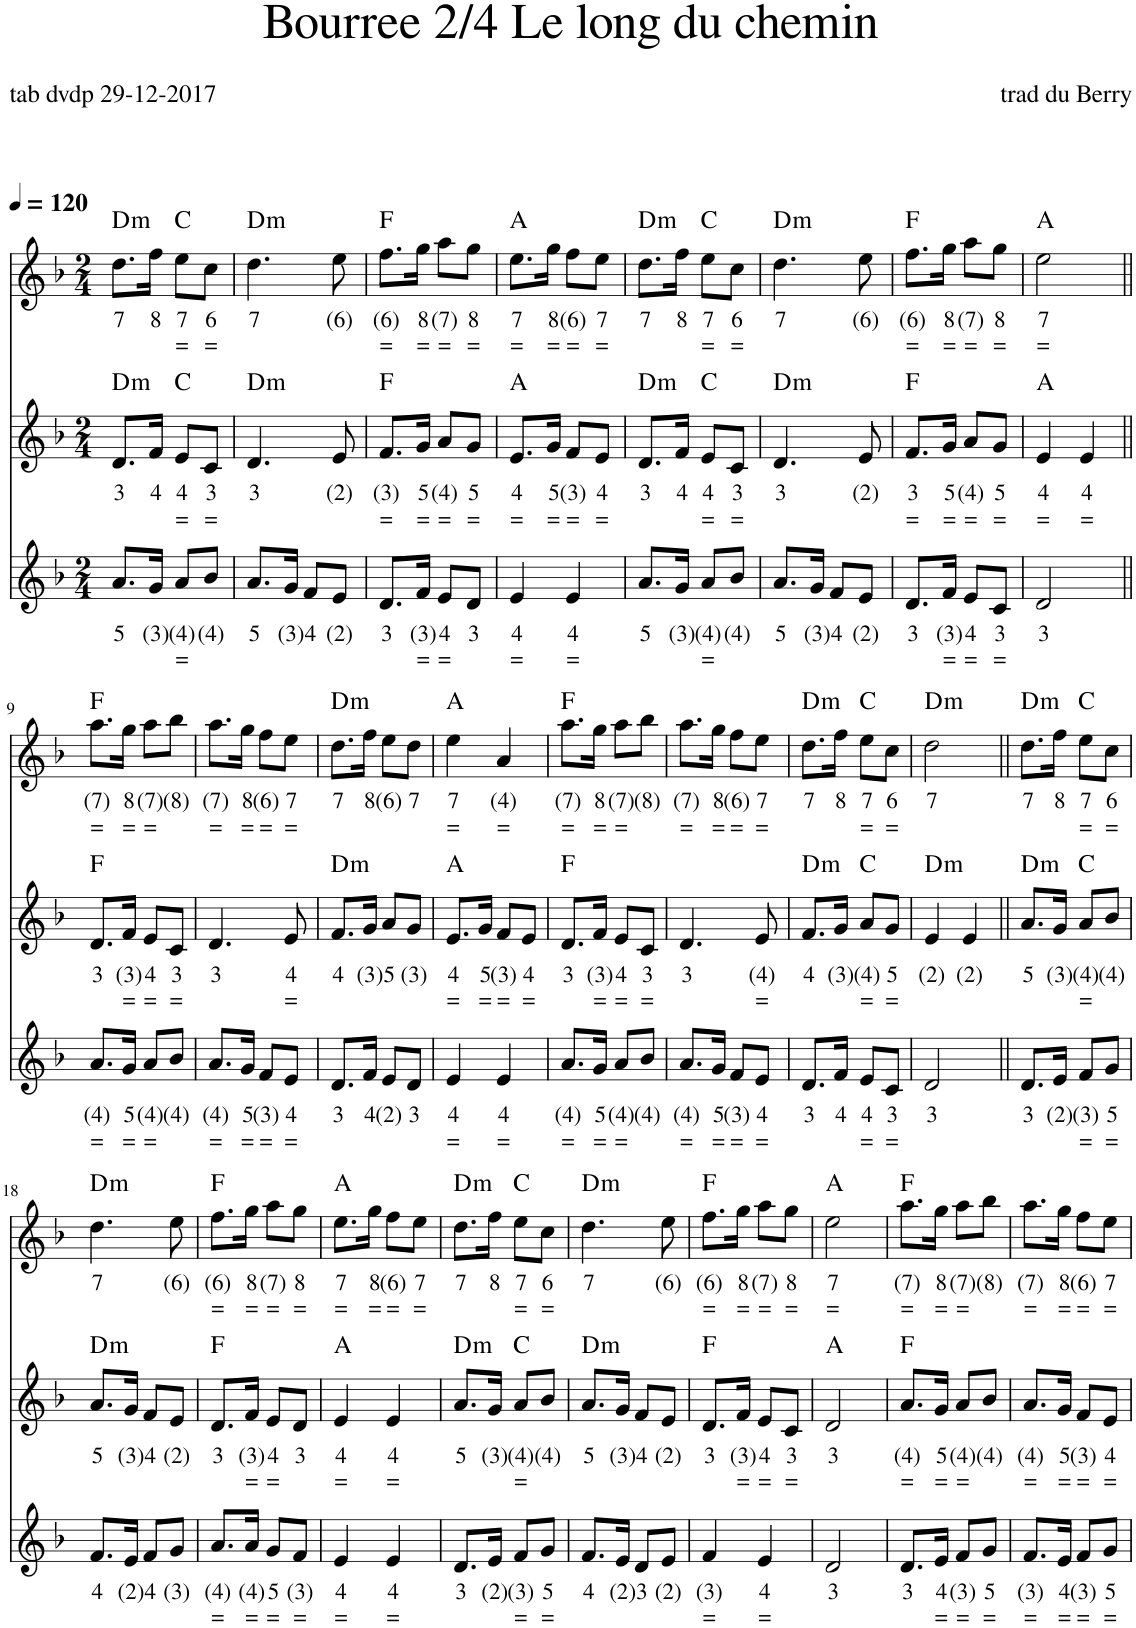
**kern	**text	**text	**kern	**text	**text	**kern	**text	**text	**harte
*part3	*part3	*part3	*part2	*part2	*part2	*part1	*part1	*part1	*part1
*staff3	*staff3	*staff3	*staff2	*staff2	*staff2	*staff1	*staff1	*staff1	*
*I"Stem	*	*	*I"Stem	*	*	*I"Stem	*	*	*
*clefG2	*	*	*clefG2	*	*	*clefG2	*	*	*
*k[b-]	*	*	*k[b-]	*	*	*k[b-]	*	*	*
*M2/4	*	*	*M2/4	*	*	*M2/4	*	*	*
*MM120	*	*	*MM120	*	*	*MM120	*	*	*
=1	=1	=1	=1	=1	=1	=1	=1	=1	=1
!	!LO:LY:b	!	!	!LO:LY:b	!	!	!LO:LY:b	!	!LO:H:kt=m
8.a/L	5	.	8.d/L	3	.	8.dd\L	7	.	D:min
!	!LO:LY:b	!	!	!LO:LY:b	!	!	!LO:LY:b	!	!
16g/Jk	(3)	.	16f/Jk	4	.	16ff\Jk	8	.	.
!	!LO:LY:b	!LO:LY:b	!	!LO:LY:b	!LO:LY:b	!	!LO:LY:b	!LO:LY:b	!
8a/L	(4)	=	8e/L	4	=	8ee\L	7	=	C:maj
!	!LO:LY:b	!	!	!LO:LY:b	!LO:LY:b	!	!LO:LY:b	!LO:LY:b	!
8b-/J	(4)	.	8c/J	3	=	8cc\J	6	=	.
=2	=2	=2	=2	=2	=2	=2	=2	=2	=2
!	!LO:LY:b	!	!	!LO:LY:b	!	!	!LO:LY:b	!	!LO:H:kt=m
8.a/L	5	.	4.d/	3	.	4.dd\	7	.	D:min
!	!LO:LY:b	!	!	!	!	!	!	!	!
16g/Jk	(3)	.	.	.	.	.	.	.	.
!	!LO:LY:b	!	!	!	!	!	!	!	!
8f/L	4	.	.	.	.	.	.	.	.
!	!LO:LY:b	!	!	!LO:LY:b	!	!	!LO:LY:b	!	!
8e/J	(2)	.	8e/	(2)	.	8ee\	(6)	.	.
=3	=3	=3	=3	=3	=3	=3	=3	=3	=3
!	!LO:LY:b	!	!	!LO:LY:b	!LO:LY:b	!	!LO:LY:b	!LO:LY:b	!
8.d/L	3	.	8.f/L	(3)	=	8.ff\L	(6)	=	F:maj
!	!LO:LY:b	!LO:LY:b	!	!LO:LY:b	!LO:LY:b	!	!LO:LY:b	!LO:LY:b	!
16f/Jk	(3)	=	16g/Jk	5	=	16gg\Jk	8	=	.
!	!LO:LY:b	!LO:LY:b	!	!LO:LY:b	!LO:LY:b	!	!LO:LY:b	!LO:LY:b	!
8e/L	4	=	8a/L	(4)	=	8aa\L	(7)	=	.
!	!LO:LY:b	!	!	!LO:LY:b	!LO:LY:b	!	!LO:LY:b	!LO:LY:b	!
8d/J	3	.	8g/J	5	=	8gg\J	8	=	.
=4	=4	=4	=4	=4	=4	=4	=4	=4	=4
!	!LO:LY:b	!LO:LY:b	!	!LO:LY:b	!LO:LY:b	!	!LO:LY:b	!LO:LY:b	!
4e/	4	=	8.e/L	4	=	8.ee\L	7	=	A:maj
!	!	!	!	!LO:LY:b	!LO:LY:b	!	!LO:LY:b	!LO:LY:b	!
.	.	.	16g/Jk	5	=	16gg\Jk	8	=	.
!	!LO:LY:b	!LO:LY:b	!	!LO:LY:b	!LO:LY:b	!	!LO:LY:b	!LO:LY:b	!
4e/	4	=	8f/L	(3)	=	8ff\L	(6)	=	.
!	!	!	!	!LO:LY:b	!LO:LY:b	!	!LO:LY:b	!LO:LY:b	!
.	.	.	8e/J	4	=	8ee\J	7	=	.
=5	=5	=5	=5	=5	=5	=5	=5	=5	=5
!	!LO:LY:b	!	!	!LO:LY:b	!	!	!LO:LY:b	!	!LO:H:kt=m
8.a/L	5	.	8.d/L	3	.	8.dd\L	7	.	D:min
!	!LO:LY:b	!	!	!LO:LY:b	!	!	!LO:LY:b	!	!
16g/Jk	(3)	.	16f/Jk	4	.	16ff\Jk	8	.	.
!	!LO:LY:b	!LO:LY:b	!	!LO:LY:b	!LO:LY:b	!	!LO:LY:b	!LO:LY:b	!
8a/L	(4)	=	8e/L	4	=	8ee\L	7	=	C:maj
!	!LO:LY:b	!	!	!LO:LY:b	!LO:LY:b	!	!LO:LY:b	!LO:LY:b	!
8b-/J	(4)	.	8c/J	3	=	8cc\J	6	=	.
=6	=6	=6	=6	=6	=6	=6	=6	=6	=6
!	!LO:LY:b	!	!	!LO:LY:b	!	!	!LO:LY:b	!	!LO:H:kt=m
8.a/L	5	.	4.d/	3	.	4.dd\	7	.	D:min
!	!LO:LY:b	!	!	!	!	!	!	!	!
16g/Jk	(3)	.	.	.	.	.	.	.	.
!	!LO:LY:b	!	!	!	!	!	!	!	!
8f/L	4	.	.	.	.	.	.	.	.
!	!LO:LY:b	!	!	!LO:LY:b	!	!	!LO:LY:b	!	!
8e/J	(2)	.	8e/	(2)	.	8ee\	(6)	.	.
=7	=7	=7	=7	=7	=7	=7	=7	=7	=7
!	!LO:LY:b	!	!	!LO:LY:b	!LO:LY:b	!	!LO:LY:b	!LO:LY:b	!
8.d/L	3	.	8.f/L	3	=	8.ff\L	(6)	=	F:maj
!	!LO:LY:b	!LO:LY:b	!	!LO:LY:b	!LO:LY:b	!	!LO:LY:b	!LO:LY:b	!
16f/Jk	(3)	=	16g/Jk	5	=	16gg\Jk	8	=	.
!	!LO:LY:b	!LO:LY:b	!	!LO:LY:b	!LO:LY:b	!	!LO:LY:b	!LO:LY:b	!
8e/L	4	=	8a/L	(4)	=	8aa\L	(7)	=	.
!	!LO:LY:b	!LO:LY:b	!	!LO:LY:b	!LO:LY:b	!	!LO:LY:b	!LO:LY:b	!
8c/J	3	=	8g/J	5	=	8gg\J	8	=	.
=8	=8	=8	=8	=8	=8	=8	=8	=8	=8
!	!LO:LY:b	!	!	!LO:LY:b	!LO:LY:b	!	!LO:LY:b	!LO:LY:b	!
2d/	3	.	4e/	4	=	2ee\	7	=	A:maj
!	!	!	!	!LO:LY:b	!LO:LY:b	!	!	!	!
.	.	.	4e/	4	=	.	.	.	.
!!LO:LB:g=z
=9||	=9||	=9||	=9||	=9||	=9||	=9||	=9||	=9||	=9||
!	!LO:LY:b	!LO:LY:b	!	!LO:LY:b	!	!	!LO:LY:b	!LO:LY:b	!
8.a/L	(4)	=	8.d/L	3	.	8.aa\L	(7)	=	F:maj
!	!LO:LY:b	!LO:LY:b	!	!LO:LY:b	!LO:LY:b	!	!LO:LY:b	!LO:LY:b	!
16g/Jk	5	=	16f/Jk	(3)	=	16gg\Jk	8	=	.
!	!LO:LY:b	!LO:LY:b	!	!LO:LY:b	!LO:LY:b	!	!LO:LY:b	!LO:LY:b	!
8a/L	(4)	=	8e/L	4	=	8aa\L	(7)	=	.
!	!LO:LY:b	!	!	!LO:LY:b	!LO:LY:b	!	!LO:LY:b	!	!
8b-/J	(4)	.	8c/J	3	=	8bb-\J	(8)	.	.
=10	=10	=10	=10	=10	=10	=10	=10	=10	=10
!	!LO:LY:b	!LO:LY:b	!	!LO:LY:b	!	!	!LO:LY:b	!LO:LY:b	!
8.a/L	(4)	=	4.d/	3	.	8.aa\L	(7)	=	.
!	!LO:LY:b	!LO:LY:b	!	!	!	!	!LO:LY:b	!LO:LY:b	!
16g/Jk	5	=	.	.	.	16gg\Jk	8	=	.
!	!LO:LY:b	!LO:LY:b	!	!	!	!	!LO:LY:b	!LO:LY:b	!
8f/L	(3)	=	.	.	.	8ff\L	(6)	=	.
!	!LO:LY:b	!LO:LY:b	!	!LO:LY:b	!LO:LY:b	!	!LO:LY:b	!LO:LY:b	!
8e/J	4	=	8e/	4	=	8ee\J	7	=	.
=11	=11	=11	=11	=11	=11	=11	=11	=11	=11
!	!LO:LY:b	!	!	!LO:LY:b	!	!	!LO:LY:b	!	!LO:H:kt=m
8.d/L	3	.	8.f/L	4	.	8.dd\L	7	.	D:min
!	!LO:LY:b	!	!	!LO:LY:b	!	!	!LO:LY:b	!	!
16f/Jk	4	.	16g/Jk	(3)	.	16ff\Jk	8	.	.
!	!LO:LY:b	!	!	!LO:LY:b	!	!	!LO:LY:b	!	!
8e/L	(2)	.	8a/L	5	.	8ee\L	(6)	.	.
!	!LO:LY:b	!	!	!LO:LY:b	!	!	!LO:LY:b	!	!
8d/J	3	.	8g/J	(3)	.	8dd\J	7	.	.
=12	=12	=12	=12	=12	=12	=12	=12	=12	=12
!	!LO:LY:b	!LO:LY:b	!	!LO:LY:b	!LO:LY:b	!	!LO:LY:b	!LO:LY:b	!
4e/	4	=	8.e/L	4	=	4ee\	7	=	A:maj
!	!	!	!	!LO:LY:b	!LO:LY:b	!	!	!	!
.	.	.	16g/Jk	5	=	.	.	.	.
!	!LO:LY:b	!LO:LY:b	!	!LO:LY:b	!LO:LY:b	!	!LO:LY:b	!LO:LY:b	!
4e/	4	=	8f/L	(3)	=	4a/	(4)	=	.
!	!	!	!	!LO:LY:b	!LO:LY:b	!	!	!	!
.	.	.	8e/J	4	=	.	.	.	.
=13	=13	=13	=13	=13	=13	=13	=13	=13	=13
!	!LO:LY:b	!LO:LY:b	!	!LO:LY:b	!	!	!LO:LY:b	!LO:LY:b	!
8.a/L	(4)	=	8.d/L	3	.	8.aa\L	(7)	=	F:maj
!	!LO:LY:b	!LO:LY:b	!	!LO:LY:b	!LO:LY:b	!	!LO:LY:b	!LO:LY:b	!
16g/Jk	5	=	16f/Jk	(3)	=	16gg\Jk	8	=	.
!	!LO:LY:b	!LO:LY:b	!	!LO:LY:b	!LO:LY:b	!	!LO:LY:b	!LO:LY:b	!
8a/L	(4)	=	8e/L	4	=	8aa\L	(7)	=	.
!	!LO:LY:b	!	!	!LO:LY:b	!LO:LY:b	!	!LO:LY:b	!	!
8b-/J	(4)	.	8c/J	3	=	8bb-\J	(8)	.	.
=14	=14	=14	=14	=14	=14	=14	=14	=14	=14
!	!LO:LY:b	!LO:LY:b	!	!LO:LY:b	!	!	!LO:LY:b	!LO:LY:b	!
8.a/L	(4)	=	4.d/	3	.	8.aa\L	(7)	=	.
!	!LO:LY:b	!LO:LY:b	!	!	!	!	!LO:LY:b	!LO:LY:b	!
16g/Jk	5	=	.	.	.	16gg\Jk	8	=	.
!	!LO:LY:b	!LO:LY:b	!	!	!	!	!LO:LY:b	!LO:LY:b	!
8f/L	(3)	=	.	.	.	8ff\L	(6)	=	.
!	!LO:LY:b	!LO:LY:b	!	!LO:LY:b	!LO:LY:b	!	!LO:LY:b	!LO:LY:b	!
8e/J	4	=	8e/	(4)	=	8ee\J	7	=	.
=15	=15	=15	=15	=15	=15	=15	=15	=15	=15
!	!LO:LY:b	!	!	!LO:LY:b	!	!	!LO:LY:b	!	!LO:H:kt=m
8.d/L	3	.	8.f/L	4	.	8.dd\L	7	.	D:min
!	!LO:LY:b	!	!	!LO:LY:b	!	!	!LO:LY:b	!	!
16f/Jk	4	.	16g/Jk	(3)	.	16ff\Jk	8	.	.
!	!LO:LY:b	!LO:LY:b	!	!LO:LY:b	!LO:LY:b	!	!LO:LY:b	!LO:LY:b	!
8e/L	4	=	8a/L	(4)	=	8ee\L	7	=	C:maj
!	!LO:LY:b	!LO:LY:b	!	!LO:LY:b	!LO:LY:b	!	!LO:LY:b	!LO:LY:b	!
8c/J	3	=	8g/J	5	=	8cc\J	6	=	.
=16	=16	=16	=16	=16	=16	=16	=16	=16	=16
!	!LO:LY:b	!	!	!LO:LY:b	!	!	!LO:LY:b	!	!LO:H:kt=m
2d/	3	.	4e/	(2)	.	2dd\	7	.	D:min
!	!	!	!	!LO:LY:b	!	!	!	!	!
.	.	.	4e/	(2)	.	.	.	.	.
=17||	=17||	=17||	=17||	=17||	=17||	=17||	=17||	=17||	=17||
!	!LO:LY:b	!	!	!LO:LY:b	!	!	!LO:LY:b	!	!LO:H:kt=m
8.d/L	3	.	8.a/L	5	.	8.dd\L	7	.	D:min
!	!LO:LY:b	!	!	!LO:LY:b	!	!	!LO:LY:b	!	!
16e/Jk	(2)	.	16g/Jk	(3)	.	16ff\Jk	8	.	.
!	!LO:LY:b	!LO:LY:b	!	!LO:LY:b	!LO:LY:b	!	!LO:LY:b	!LO:LY:b	!
8f/L	(3)	=	8a/L	(4)	=	8ee\L	7	=	C:maj
!	!LO:LY:b	!LO:LY:b	!	!LO:LY:b	!	!	!LO:LY:b	!LO:LY:b	!
8g/J	5	=	8b-/J	(4)	.	8cc\J	6	=	.
!!LO:LB:g=z
=18	=18	=18	=18	=18	=18	=18	=18	=18	=18
!	!LO:LY:b	!	!	!LO:LY:b	!	!	!LO:LY:b	!	!LO:H:kt=m
8.f/L	4	.	8.a/L	5	.	4.dd\	7	.	D:min
!	!LO:LY:b	!	!	!LO:LY:b	!	!	!	!	!
16e/Jk	(2)	.	16g/Jk	(3)	.	.	.	.	.
!	!LO:LY:b	!	!	!LO:LY:b	!	!	!	!	!
8f/L	4	.	8f/L	4	.	.	.	.	.
!	!LO:LY:b	!	!	!LO:LY:b	!	!	!LO:LY:b	!	!
8g/J	(3)	.	8e/J	(2)	.	8ee\	(6)	.	.
=19	=19	=19	=19	=19	=19	=19	=19	=19	=19
!	!LO:LY:b	!LO:LY:b	!	!LO:LY:b	!	!	!LO:LY:b	!LO:LY:b	!
8.a/L	(4)	=	8.d/L	3	.	8.ff\L	(6)	=	F:maj
!	!LO:LY:b	!LO:LY:b	!	!LO:LY:b	!LO:LY:b	!	!LO:LY:b	!LO:LY:b	!
16a/Jk	(4)	=	16f/Jk	(3)	=	16gg\Jk	8	=	.
!	!LO:LY:b	!LO:LY:b	!	!LO:LY:b	!LO:LY:b	!	!LO:LY:b	!LO:LY:b	!
8g/L	5	=	8e/L	4	=	8aa\L	(7)	=	.
!	!LO:LY:b	!LO:LY:b	!	!LO:LY:b	!	!	!LO:LY:b	!LO:LY:b	!
8f/J	(3)	=	8d/J	3	.	8gg\J	8	=	.
=20	=20	=20	=20	=20	=20	=20	=20	=20	=20
!	!LO:LY:b	!LO:LY:b	!	!LO:LY:b	!LO:LY:b	!	!LO:LY:b	!LO:LY:b	!
4e/	4	=	4e/	4	=	8.ee\L	7	=	A:maj
!	!	!	!	!	!	!	!LO:LY:b	!LO:LY:b	!
.	.	.	.	.	.	16gg\Jk	8	=	.
!	!LO:LY:b	!LO:LY:b	!	!LO:LY:b	!LO:LY:b	!	!LO:LY:b	!LO:LY:b	!
4e/	4	=	4e/	4	=	8ff\L	(6)	=	.
!	!	!	!	!	!	!	!LO:LY:b	!LO:LY:b	!
.	.	.	.	.	.	8ee\J	7	=	.
=21	=21	=21	=21	=21	=21	=21	=21	=21	=21
!	!LO:LY:b	!	!	!LO:LY:b	!	!	!LO:LY:b	!	!LO:H:kt=m
8.d/L	3	.	8.a/L	5	.	8.dd\L	7	.	D:min
!	!LO:LY:b	!	!	!LO:LY:b	!	!	!LO:LY:b	!	!
16e/Jk	(2)	.	16g/Jk	(3)	.	16ff\Jk	8	.	.
!	!LO:LY:b	!LO:LY:b	!	!LO:LY:b	!LO:LY:b	!	!LO:LY:b	!LO:LY:b	!
8f/L	(3)	=	8a/L	(4)	=	8ee\L	7	=	C:maj
!	!LO:LY:b	!LO:LY:b	!	!LO:LY:b	!	!	!LO:LY:b	!LO:LY:b	!
8g/J	5	=	8b-/J	(4)	.	8cc\J	6	=	.
=22	=22	=22	=22	=22	=22	=22	=22	=22	=22
!	!LO:LY:b	!	!	!LO:LY:b	!	!	!LO:LY:b	!	!LO:H:kt=m
8.f/L	4	.	8.a/L	5	.	4.dd\	7	.	D:min
!	!LO:LY:b	!	!	!LO:LY:b	!	!	!	!	!
16e/Jk	(2)	.	16g/Jk	(3)	.	.	.	.	.
!	!LO:LY:b	!	!	!LO:LY:b	!	!	!	!	!
8d/L	3	.	8f/L	4	.	.	.	.	.
!	!LO:LY:b	!	!	!LO:LY:b	!	!	!LO:LY:b	!	!
8e/J	(2)	.	8e/J	(2)	.	8ee\	(6)	.	.
=23	=23	=23	=23	=23	=23	=23	=23	=23	=23
!	!LO:LY:b	!LO:LY:b	!	!LO:LY:b	!	!	!LO:LY:b	!LO:LY:b	!
4f/	(3)	=	8.d/L	3	.	8.ff\L	(6)	=	F:maj
!	!	!	!	!LO:LY:b	!LO:LY:b	!	!LO:LY:b	!LO:LY:b	!
.	.	.	16f/Jk	(3)	=	16gg\Jk	8	=	.
!	!LO:LY:b	!LO:LY:b	!	!LO:LY:b	!LO:LY:b	!	!LO:LY:b	!LO:LY:b	!
4e/	4	=	8e/L	4	=	8aa\L	(7)	=	.
!	!	!	!	!LO:LY:b	!LO:LY:b	!	!LO:LY:b	!LO:LY:b	!
.	.	.	8c/J	3	=	8gg\J	8	=	.
=24	=24	=24	=24	=24	=24	=24	=24	=24	=24
!	!LO:LY:b	!	!	!LO:LY:b	!	!	!LO:LY:b	!LO:LY:b	!
2d/	3	.	2d/	3	.	2ee\	7	=	A:maj
=25	=25	=25	=25	=25	=25	=25	=25	=25	=25
!	!LO:LY:b	!	!	!LO:LY:b	!LO:LY:b	!	!LO:LY:b	!LO:LY:b	!
8.d/L	3	.	8.a/L	(4)	=	8.aa\L	(7)	=	F:maj
!	!LO:LY:b	!LO:LY:b	!	!LO:LY:b	!LO:LY:b	!	!LO:LY:b	!LO:LY:b	!
16e/Jk	4	=	16g/Jk	5	=	16gg\Jk	8	=	.
!	!LO:LY:b	!LO:LY:b	!	!LO:LY:b	!LO:LY:b	!	!LO:LY:b	!LO:LY:b	!
8f/L	(3)	=	8a/L	(4)	=	8aa\L	(7)	=	.
!	!LO:LY:b	!LO:LY:b	!	!LO:LY:b	!	!	!LO:LY:b	!	!
8g/J	5	=	8b-/J	(4)	.	8bb-\J	(8)	.	.
=26	=26	=26	=26	=26	=26	=26	=26	=26	=26
!	!LO:LY:b	!LO:LY:b	!	!LO:LY:b	!LO:LY:b	!	!LO:LY:b	!LO:LY:b	!
8.f/L	(3)	=	8.a/L	(4)	=	8.aa\L	(7)	=	.
!	!LO:LY:b	!LO:LY:b	!	!LO:LY:b	!LO:LY:b	!	!LO:LY:b	!LO:LY:b	!
16e/Jk	4	=	16g/Jk	5	=	16gg\Jk	8	=	.
!	!LO:LY:b	!LO:LY:b	!	!LO:LY:b	!LO:LY:b	!	!LO:LY:b	!LO:LY:b	!
8f/L	(3)	=	8f/L	(3)	=	8ff\L	(6)	=	.
!	!LO:LY:b	!LO:LY:b	!	!LO:LY:b	!LO:LY:b	!	!LO:LY:b	!LO:LY:b	!
8g/J	5	=	8e/J	4	=	8ee\J	7	=	.
=	=	=	=	=	=	=	=	=	=
*-	*-	*-	*-	*-	*-	*-	*-	*-	*-
